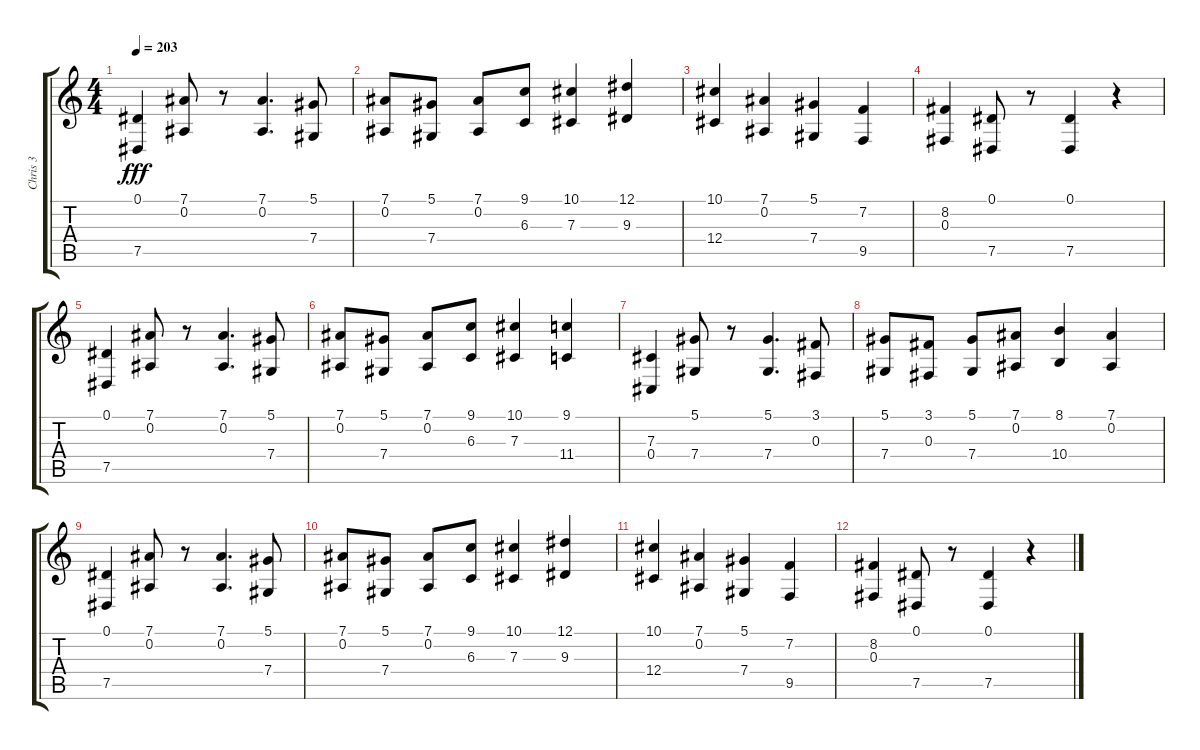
\track ("Chris 3" "Chris 3") {instrument violin}
\staff {score tabs}
\tuning (Eb4 Bb3 Gb3 Db3 Ab2 Eb2) {hide}
\ts (4 4)
\tempo 203
\clef g2
\ks c
(0.1 7.5).4{dy fff} (7.1 0.2).8 r.8 (7.1 0.2).4{d} (5.1 7.4).8 |
(7.1 0.2).8 (5.1 7.4).8 (7.1 0.2).8 (9.1 6.3).8 (10.1 7.3).4 (12.1 9.3).4 |
(10.1 12.4).4 (7.1 0.2).4 (5.1 7.4).4 (7.2 9.5).4 |
(8.2 0.3).4 (0.1 7.5).8 r.8 (0.1 7.5).4 r.4 |
(0.1 7.5).4 (7.1 0.2).8 r.8 (7.1 0.2).4{d} (5.1 7.4).8 |
(7.1 0.2).8 (5.1 7.4).8 (7.1 0.2).8 (9.1 6.3).8 (10.1 7.3).4 (9.1 11.4).4 |
(7.3 0.4).4 (5.1 7.4).8 r.8 (5.1 7.4).4{d} (3.1 0.3).8 |
(5.1 7.4).8 (3.1 0.3).8 (5.1 7.4).8 (7.1 0.2).8 (8.1 10.4).4 (7.1 0.2).4 |
(0.1 7.5).4 (7.1 0.2).8 r.8 (7.1 0.2).4{d} (5.1 7.4).8 |
(7.1 0.2).8 (5.1 7.4).8 (7.1 0.2).8 (9.1 6.3).8 (10.1 7.3).4 (12.1 9.3).4 |
(10.1 12.4).4 (7.1 0.2).4 (5.1 7.4).4 (7.2 9.5).4 |
(8.2 0.3).4 (0.1 7.5).8 r.8 (0.1 7.5).4 r.4
